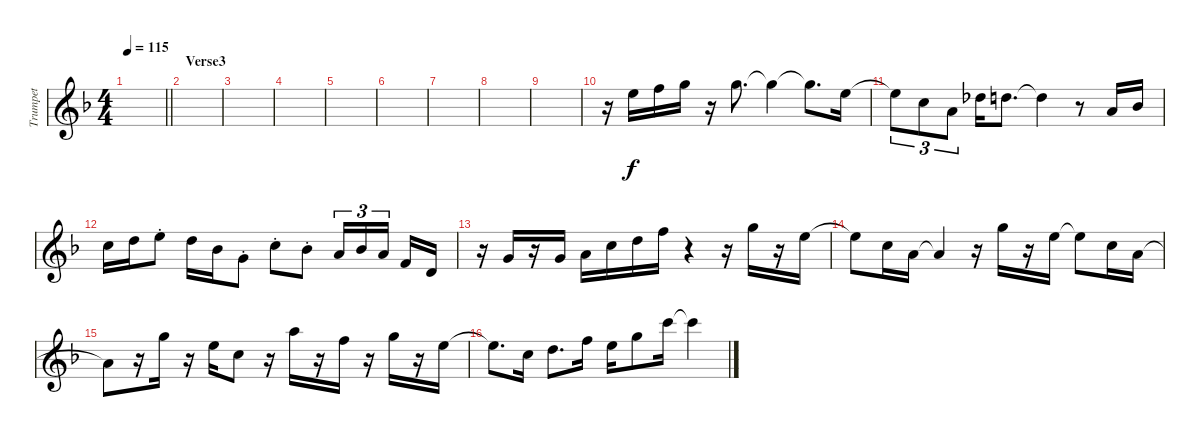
\track ("Trumpet" "Trumpet") {instrument trumpet}
\staff {score}
\tuning (E5 B4 G4 D4 A3 E3) {hide}
\ts (4 4)
\tempo 115
\clef g2
\barLineRight lightlight
\ks f
|
\section ("" "Verse3")
|
|
|
|
|
|
|
|
r.16 0.1.16 1.1.16 3.1.16 r.16 3.1.8{d} 3.1{t}.4 3.1{t}.8{d} 0.1.16 |
0.1{t}.8{tu (3 2)} 1.2.8{tu (3 2)} 2.3.8{tu (3 2)} 2.2.16 3.2.8{d} 3.2{t}.4 r.8 2.3.16 3.3.16 |
1.2.16 3.2.16 0.1{st}.8 3.2.16 3.3.16 0.3{st}.8 1.2{st}.8 3.3{st}.8 2.3.16{tu (3 2)} 3.3.16{tu (3 2)} 2.3.16{tu (3 2) beam splitsecondary} 3.4.16 0.4.16 |
r.16 0.3.16 r.16 0.3.16 2.3.16 1.2.16 3.2.16 1.1.16 r.4 r.16 3.1.16 r.16 0.1.16 |
0.1{t}.8 1.2.16 2.3.16 2.3{t}.4 r.16 3.1.16 r.16 0.1.16 0.1{t}.8 1.2.16 2.3.16 |
2.3{t}.8 r.16 3.1.16 r.16 0.1.16 1.2.8 r.16 5.1.16 r.16 1.1.16 r.16 3.1.16 r.16 0.1.16 |
0.1{t}.8{d} 1.2.16 3.2.8{d} 1.1.16 0.1.16 3.1.8 8.1.16 8.1{t}.4
